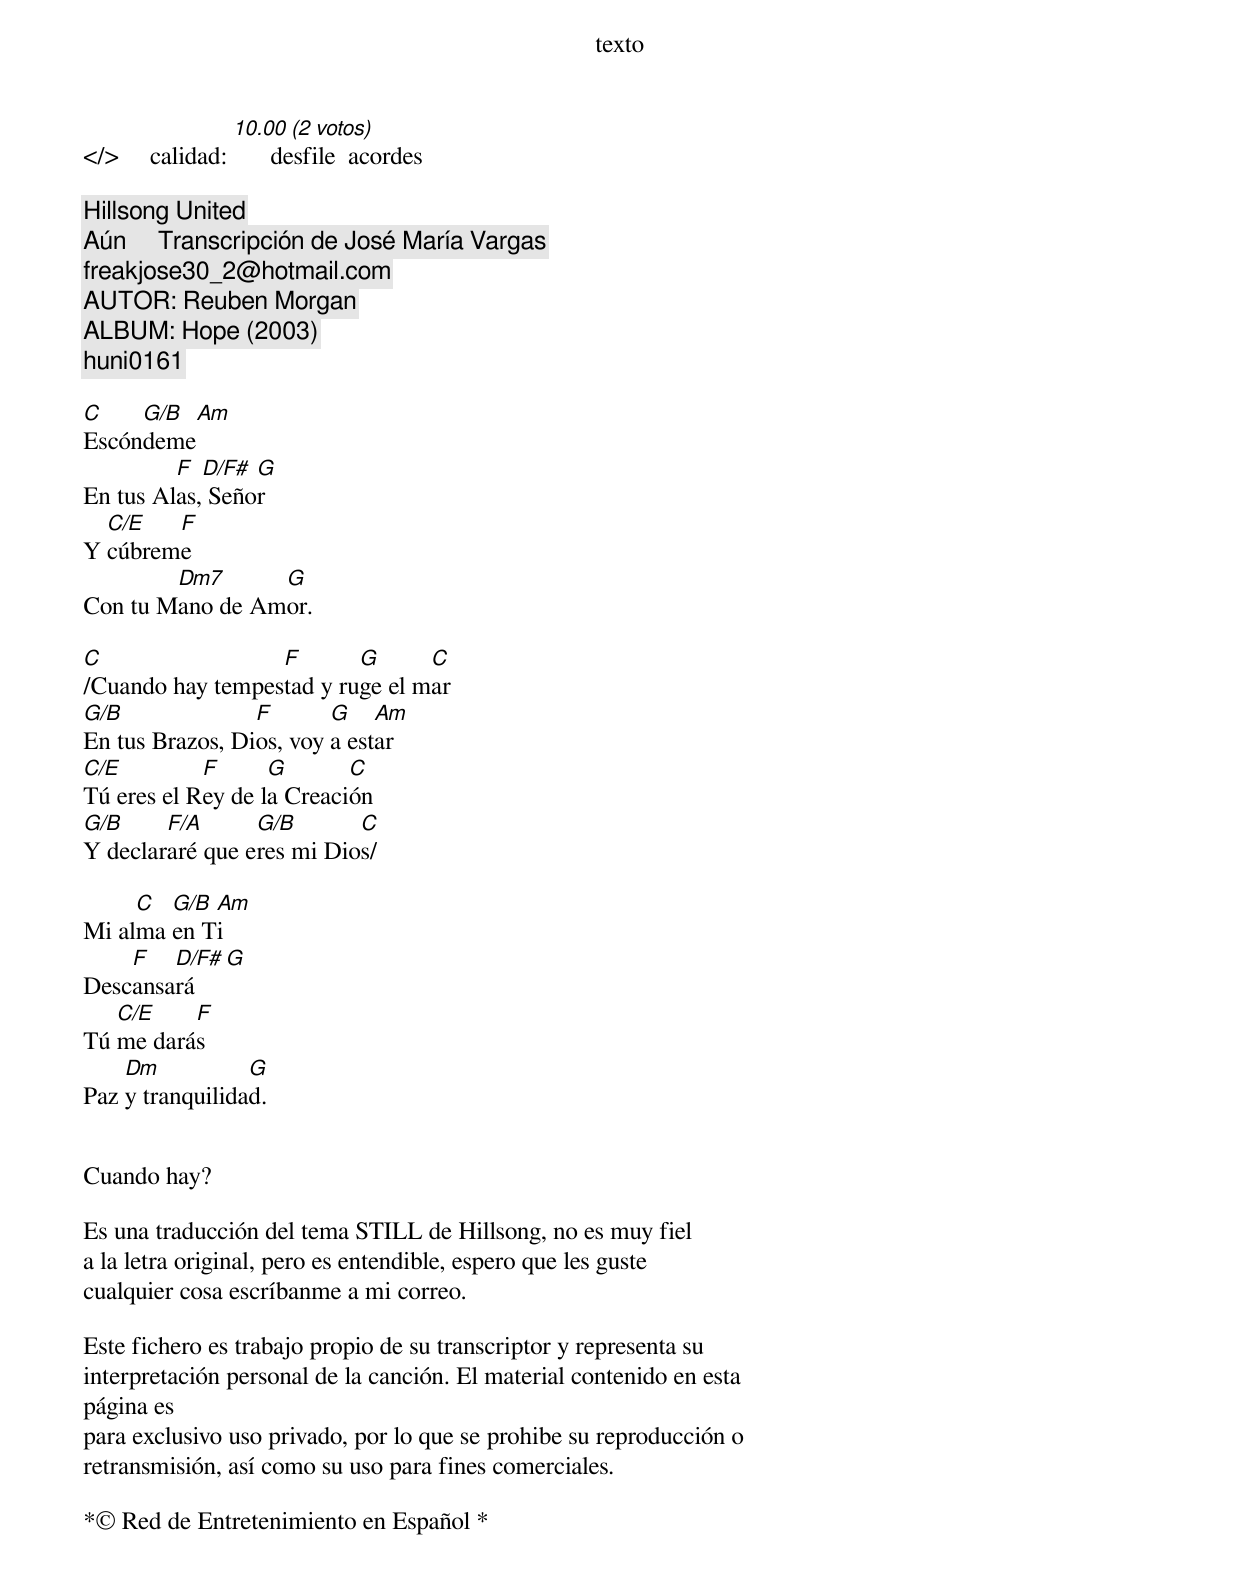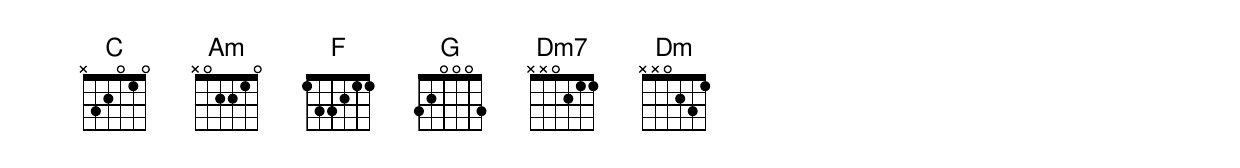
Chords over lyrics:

</> 	calidad: [10.00 (2 votos)] 	desfile <javascript:void(0)> acordes
<javascript:void(0)> texto <aun.txt>

Hillsong United
Aún 	Transcripción de José María Vargas
freakjose30_2@hotmail.com
AUTOR: Reuben Morgan
ALBUM: Hope (2003)
	huni0161

C    G/B  Am
Escóndeme
         F  D/F# G
En tus Alas, Señor
  C/E   F
Y cúbreme
        Dm7      G
Con tu Mano de Amor.

C                 F       G      C
/Cuando hay tempestad y ruge el mar
G/B              F       G    Am
En tus Brazos, Dios, voy a estar
C/E         F      G       C
Tú eres el Rey de la Creación
G/B     F/A      G/B       C
Y declararé que eres mi Dios/

     C  G/B Am
Mi alma en Ti
    F   D/F# G
Descansará
   C/E    F
Tú me darás
    Dm           G
Paz y tranquilidad.


Cuando hay?

Es una traducción del tema STILL de Hillsong, no es muy fiel
a la letra original, pero es entendible, espero que les guste
cualquier cosa escríbanme a mi correo.

Este fichero es trabajo propio de su transcriptor y representa su
interpretación personal de la canción. El material contenido en esta
página es
para exclusivo uso privado, por lo que se prohibe su reproducción o
retransmisión, así como su uso para fines comerciales.

*© Red de Entretenimiento en Español *
